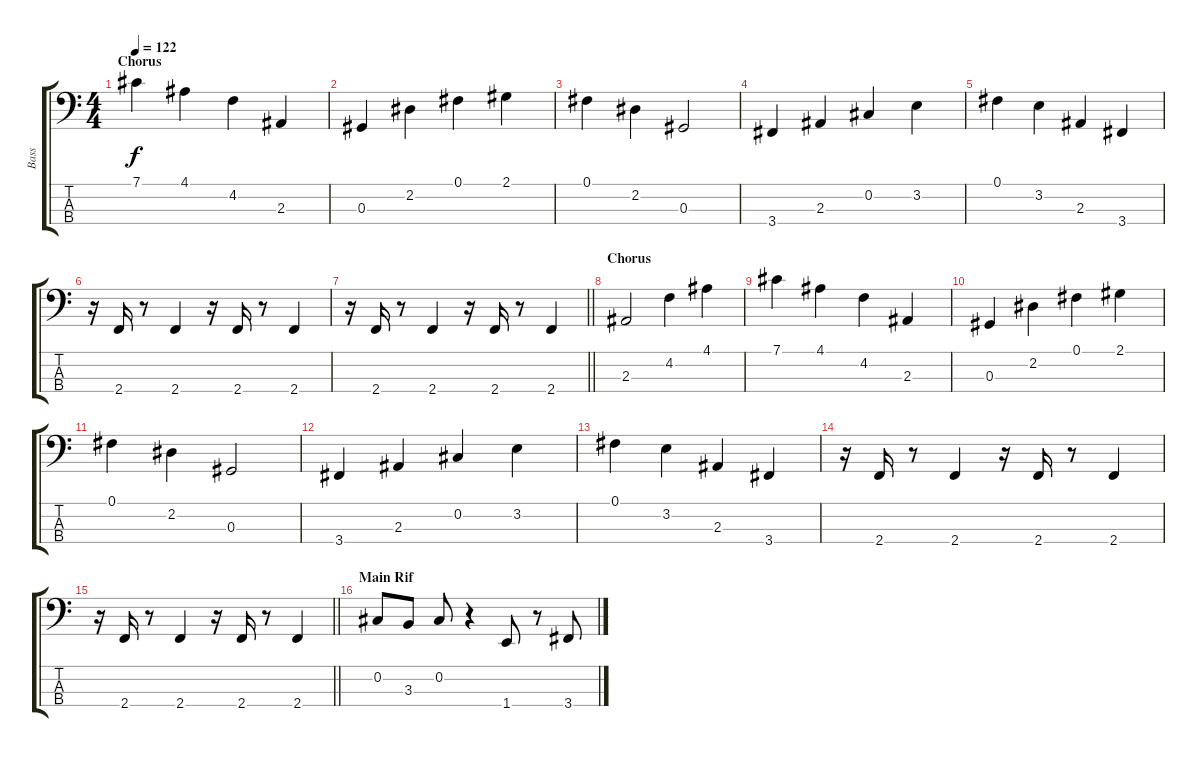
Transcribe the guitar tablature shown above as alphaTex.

\track ("Bass" "Bass") {instrument electricbassfinger}
\staff {score tabs}
\tuning (Gb2 Db2 Ab1 Eb1) {hide}
\ts (4 4)
\section ("" "Chorus")
\tempo 122
\clef f4
\ks c
7.1.4{dy f} 4.1.4 4.2.4 2.3.4 |
0.3.4 2.2.4 0.1.4 2.1.4 |
0.1.4 2.2.4 0.3.2 |
3.4.4 2.3.4 0.2.4 3.2.4 |
0.1.4 3.2.4 2.3.4 3.4.4 |
r.16 2.4.16 r.8 2.4.4 r.16 2.4.16 r.8 2.4.4 |
\barLineRight lightlight
r.16 2.4.16 r.8 2.4.4 r.16 2.4.16 r.8 2.4.4 |
\section ("" "Chorus")
2.3.2 4.2.4 4.1.4 |
7.1.4 4.1.4 4.2.4 2.3.4 |
0.3.4 2.2.4 0.1.4 2.1.4 |
0.1.4 2.2.4 0.3.2 |
3.4.4 2.3.4 0.2.4 3.2.4 |
0.1.4 3.2.4 2.3.4 3.4.4 |
r.16 2.4.16 r.8 2.4.4 r.16 2.4.16 r.8 2.4.4 |
\barLineRight lightlight
r.16 2.4.16 r.8 2.4.4 r.16 2.4.16 r.8 2.4.4 |
\section ("" "Main Rif")
0.2.8 3.3.8 0.2.8 r.4 1.4.8 r.8 3.4.8
